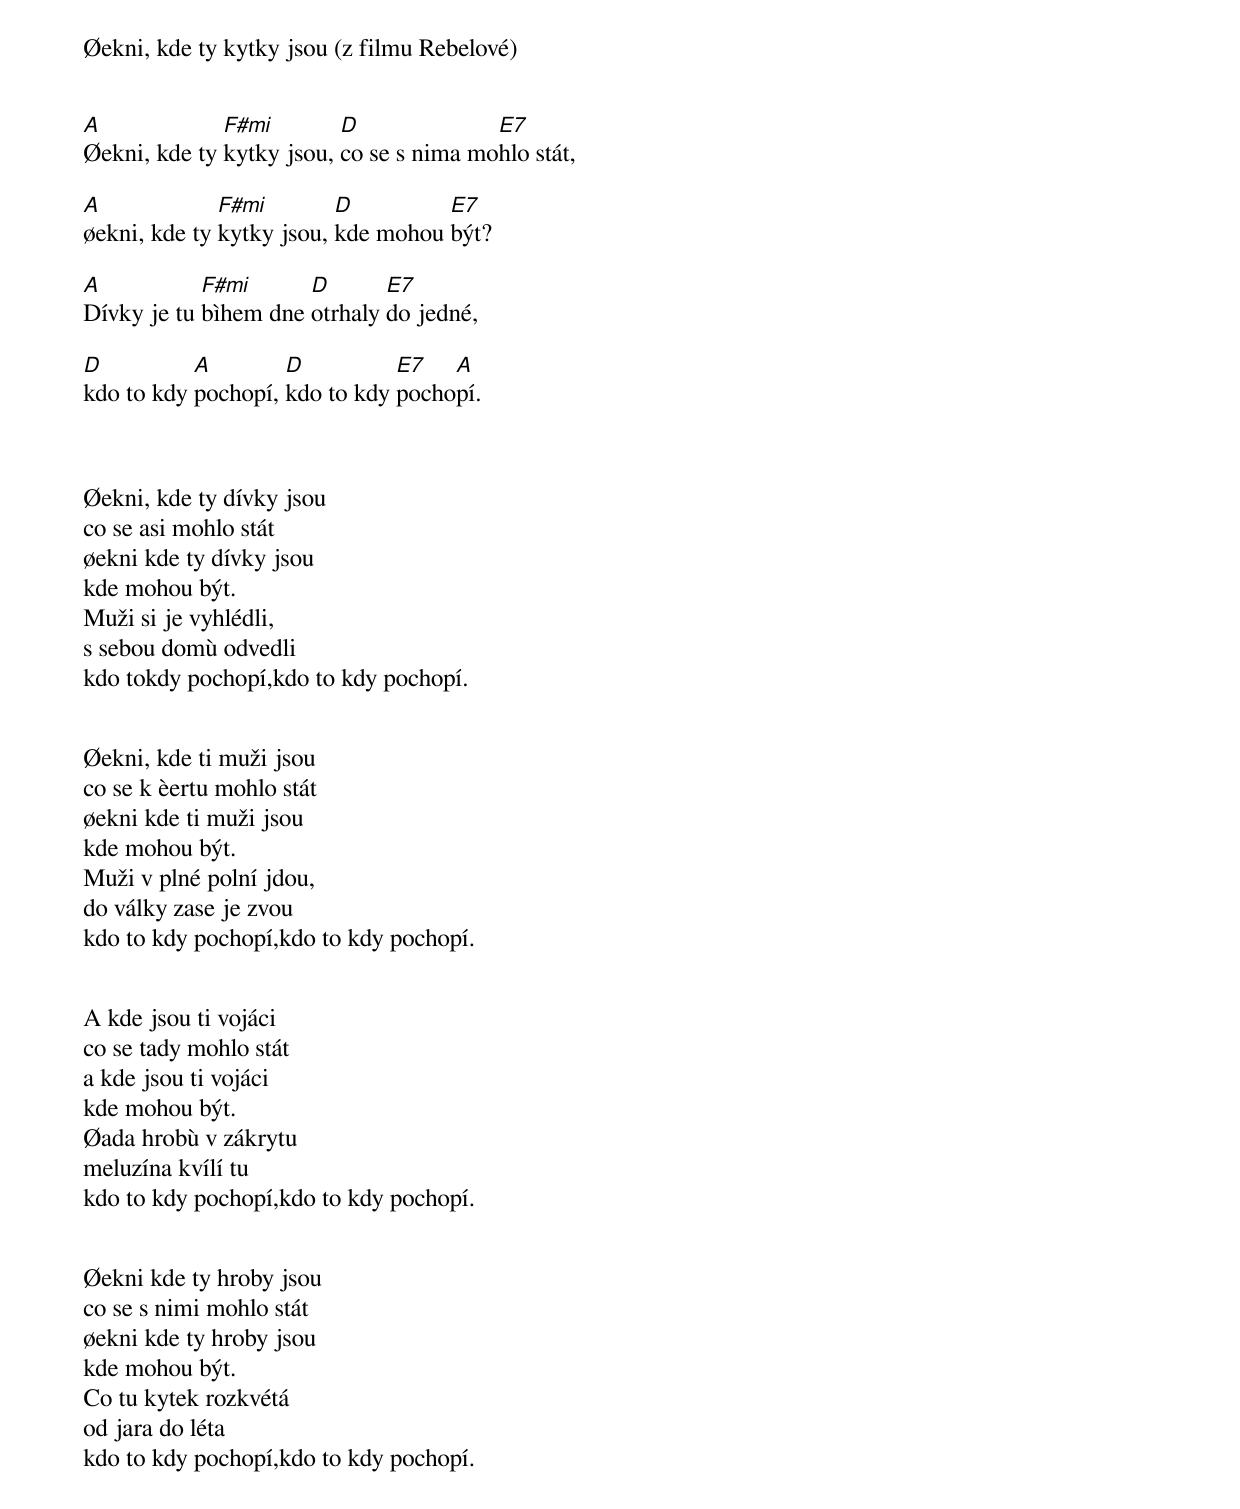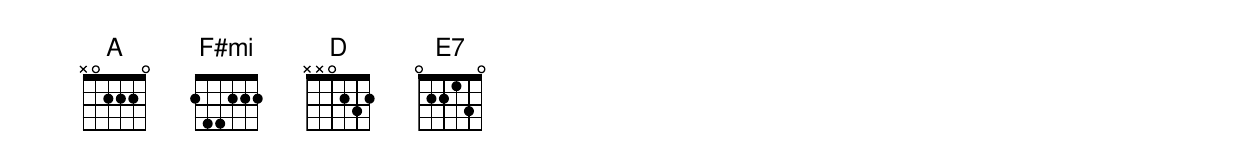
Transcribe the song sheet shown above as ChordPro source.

Øekni, kde ty kytky jsou (z filmu Rebelové)


[A]Øekni, kde ty [F#mi]kytky jsou, [D]co se s nima mo[E7]hlo stát,

[A]øekni, kde ty [F#mi]kytky jsou, [D]kde mohou [E7]být?

[A]Dívky je tu [F#mi]bìhem dne [D]otrhaly [E7]do jedné,

[D]kdo to kdy [A]pochopí, [D]kdo to kdy [E7]pocho[A]pí.



Øekni, kde ty dívky jsou
co se asi mohlo stát
øekni kde ty dívky jsou
kde mohou být.
Muži si je vyhlédli,
s sebou domù odvedli
kdo tokdy pochopí,kdo to kdy pochopí.


Øekni, kde ti muži jsou
co se k èertu mohlo stát
øekni kde ti muži jsou
kde mohou být.
Muži v plné polní jdou,
do války zase je zvou
kdo to kdy pochopí,kdo to kdy pochopí.


A kde jsou ti vojáci
co se tady mohlo stát
a kde jsou ti vojáci
kde mohou být.
Øada hrobù v zákrytu
meluzína kvílí tu
kdo to kdy pochopí,kdo to kdy pochopí.


Øekni kde ty hroby jsou
co se s nimi mohlo stát
øekni kde ty hroby jsou
kde mohou být.
Co tu kytek rozkvétá
od jara do léta
kdo to kdy pochopí,kdo to kdy pochopí.
